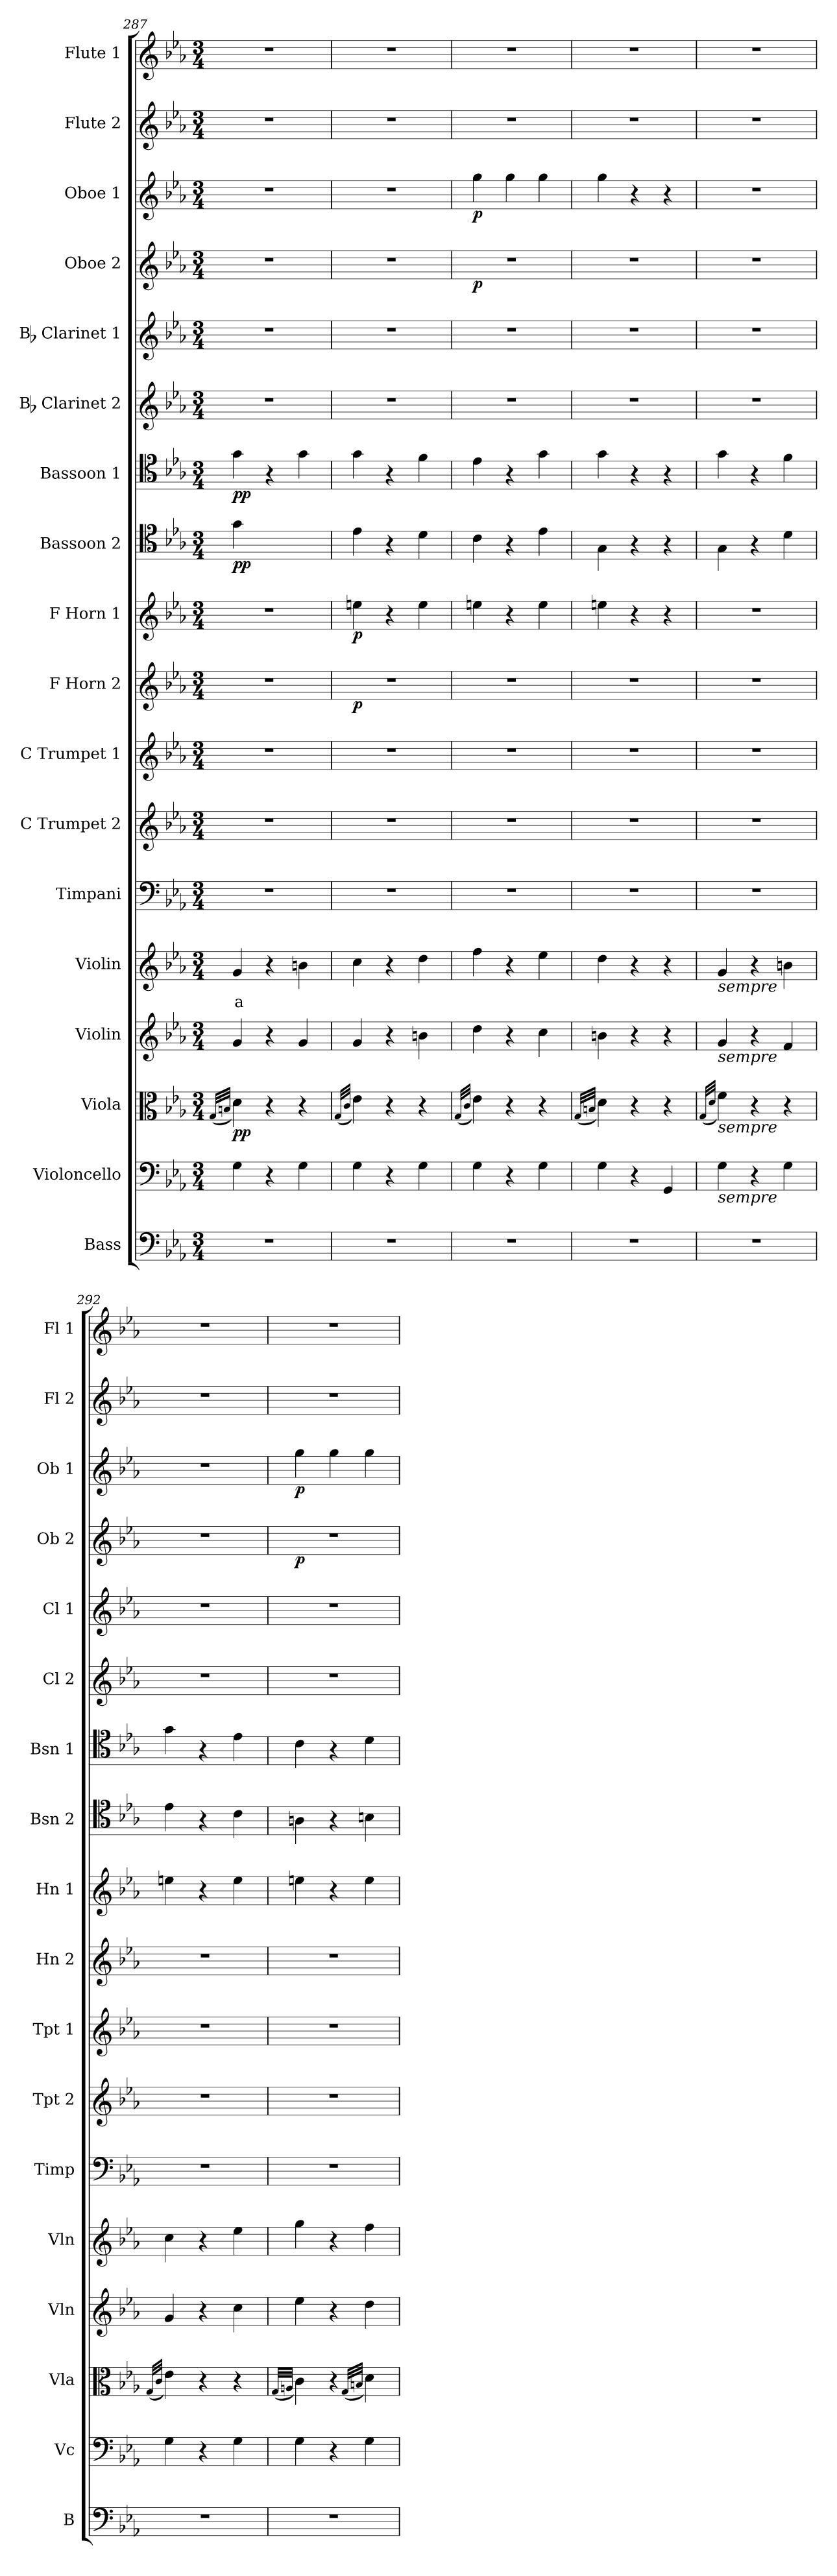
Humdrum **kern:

**kern	**kern	**kern	**dynam	**kern	**kern	**text	**kern	**kern	**kern	**kern	**dynam	**kern	**dynam	**kern	**dynam	**kern	**dynam	**kern	**kern	**kern	**dynam	**kern	**dynam	**kern	**kern
*part18	*part17	*part16	*part16	*part15	*part14	*part14	*part13	*part12	*part11	*part10	*part10	*part9	*part9	*part8	*part8	*part7	*part7	*part6	*part5	*part4	*part4	*part3	*part3	*part2	*part1
*staff18	*staff17	*staff16	*staff16	*staff15	*staff14	*staff14	*staff13	*staff12	*staff11	*staff10	*staff10	*staff9	*staff9	*staff8	*staff8	*staff7	*staff7	*staff6	*staff5	*staff4	*staff4	*staff3	*staff3	*staff2	*staff1
*I"Bass	*I"Violoncello	*I"Viola	*	*I"Violin	*I"Violin	*	*I"Timpani	*I"C Trumpet 2	*I"C Trumpet 1	*I"F Horn 2	*	*I"F Horn 1	*	*I"Bassoon 2	*	*I"Bassoon 1	*	*I"Bb Clarinet 2	*I"Bb Clarinet 1	*I"Oboe 2	*	*I"Oboe 1	*	*I"Flute 2	*I"Flute 1
*I'B	*I'Vc	*I'Vla	*	*I'Vln	*I'Vln	*	*I'Timp	*I'Tpt 2	*I'Tpt 1	*I'Hn 2	*	*I'Hn 1	*	*I'Bsn 2	*	*I'Bsn 1	*	*I'Cl 2	*I'Cl 1	*I'Ob 2	*	*I'Ob 1	*	*I'Fl 2	*I'Fl 1
*clefF4	*clefF4	*clefC3	*	*clefG2	*clefG2	*	*clefF4	*clefG2	*clefG2	*clefG2	*	*clefG2	*	*clefC4	*	*clefC4	*	*clefG2	*clefG2	*clefG2	*	*clefG2	*	*clefG2	*clefG2
*ITrd7c12	*	*	*	*	*	*	*	*	*	*ITrd4c7	*	*ITrd4c7	*	*	*	*	*	*ITrd1c2	*ITrd1c2	*	*	*	*	*	*
*k[b-e-a-]	*k[b-e-a-]	*k[b-e-a-]	*	*k[b-e-a-]	*k[b-e-a-]	*	*k[b-e-a-]	*k[b-e-a-]	*k[b-e-a-]	*k[b-e-a-d-]	*	*k[b-e-a-d-]	*	*k[b-e-a-]	*	*k[b-e-a-]	*	*k[b-e-a-d-g-]	*k[b-e-a-d-g-]	*k[b-e-a-]	*	*k[b-e-a-]	*	*k[b-e-a-]	*k[b-e-a-]
*M3/4	*M3/4	*M3/4	*	*M3/4	*M3/4	*	*M3/4	*M3/4	*M3/4	*M3/4	*	*M3/4	*	*M3/4	*	*M3/4	*	*M3/4	*M3/4	*M3/4	*	*M3/4	*	*M3/4	*M3/4
=287	=287	=287	=287	=287	=287	=287	=287	=287	=287	=287	=287	=287	=287	=287	=287	=287	=287	=287	=287	=287	=287	=287	=287	=287	=287
.	.	(32qGLLL	.	.	.	.	.	.	.	.	.	.	.	.	.	.	.	.	.	.	.	.	.	.	.
.	.	32qBnJJJ	.	.	.	.	.	.	.	.	.	.	.	.	.	.	.	.	.	.	.	.	.	.	.
!	!	!	!LO:DY:b	!	!	!LO:LY:b	!	!	!	!	!	!	!	!	!LO:DY:b	!	!LO:DY:b	!	!	!	!	!	!	!	!
2.r	4G	4d)	pp	4g	4g	a	2.r	2.r	2.r	2.r	.	2.r	.	4g	pp	4g	pp	2.r	2.r	2.r	.	2.r	.	2.r	2.r
.	4r	4r	.	4r	4r	.	.	.	.	.	.	.	.	2ryy	.	4r	.	.	.	.	.	.	.	.	.
.	4G	4r	.	4g	4bn	.	.	.	.	.	.	.	.	.	.	4g\	.	.	.	.	.	.	.	.	.
=288	=288	=288	=288	=288	=288	=288	=288	=288	=288	=288	=288	=288	=288	=288	=288	=288	=288	=288	=288	=288	=288	=288	=288	=288	=288
.	.	(32qGLLL	.	.	.	.	.	.	.	.	.	.	.	.	.	.	.	.	.	.	.	.	.	.	.
.	.	32qcJJJ	.	.	.	.	.	.	.	.	.	.	.	.	.	.	.	.	.	.	.	.	.	.	.
!	!	!	!	!	!	!	!	!	!	!	!LO:DY:b	!	!LO:DY:b	!	!	!	!	!	!	!	!	!	!	!	!
2.r	4G	4e-)	.	4g	4cc	.	2.r	2.r	2.r	2.r	p	4an	p	4e-\	.	4g\	.	2.r	2.r	2.r	.	2.r	.	2.r	2.r
.	4r	4r	.	4r	4r	.	.	.	.	.	.	4r	.	4r	.	4r	.	.	.	.	.	.	.	.	.
.	4G	4r	.	4bn	4dd	.	.	.	.	.	.	4a	.	4d\	.	4f\	.	.	.	.	.	.	.	.	.
=289	=289	=289	=289	=289	=289	=289	=289	=289	=289	=289	=289	=289	=289	=289	=289	=289	=289	=289	=289	=289	=289	=289	=289	=289	=289
.	.	(32qGLLL	.	.	.	.	.	.	.	.	.	.	.	.	.	.	.	.	.	.	.	.	.	.	.
.	.	32qcJJJ	.	.	.	.	.	.	.	.	.	.	.	.	.	.	.	.	.	.	.	.	.	.	.
!	!	!	!	!	!	!	!	!	!	!	!	!	!	!	!	!	!	!	!	!	!LO:DY:b	!	!LO:DY:b	!	!
2.r	4G	4e-)	.	4dd	4ff	.	2.r	2.r	2.r	2.r	.	4an	.	4c\	.	4e-\	.	2.r	2.r	2.r	p	4gg	p	2.r	2.r
.	4r	4r	.	4r	4r	.	.	.	.	.	.	4r	.	4r	.	4r	.	.	.	.	.	4gg	.	.	.
.	4G	4r	.	4cc	4ee-	.	.	.	.	.	.	4a	.	4e-\	.	4g\	.	.	.	.	.	4gg	.	.	.
=290	=290	=290	=290	=290	=290	=290	=290	=290	=290	=290	=290	=290	=290	=290	=290	=290	=290	=290	=290	=290	=290	=290	=290	=290	=290
.	.	(32qGLLL	.	.	.	.	.	.	.	.	.	.	.	.	.	.	.	.	.	.	.	.	.	.	.
.	.	32qBnJJJ	.	.	.	.	.	.	.	.	.	.	.	.	.	.	.	.	.	.	.	.	.	.	.
2.r	4G	4d)	.	4bn	4dd	.	2.r	2.r	2.r	2.r	.	4an	.	4G\	.	4g\	.	2.r	2.r	2.r	.	4gg	.	2.r	2.r
.	4r	4r	.	4r	4r	.	.	.	.	.	.	4r	.	4r	.	4r	.	.	.	.	.	4r	.	.	.
.	4GG	4r	.	4r	4r	.	.	.	.	.	.	4r	.	4r	.	4r	.	.	.	.	.	4r	.	.	.
=291	=291	=291	=291	=291	=291	=291	=291	=291	=291	=291	=291	=291	=291	=291	=291	=291	=291	=291	=291	=291	=291	=291	=291	=291	=291
.	.	(32qGLLL	.	.	.	.	.	.	.	.	.	.	.	.	.	.	.	.	.	.	.	.	.	.	.
.	.	32qdJJJ	.	.	.	.	.	.	.	.	.	.	.	.	.	.	.	.	.	.	.	.	.	.	.
!	!	!	!	!	!LO:TX:b:i:t=sempre	!	!	!	!	!	!	!	!	!	!	!	!	!	!	!	!	!	!	!	!
!	!	!	!	!LO:TX:b:i:t=sempre	!	!	!	!	!	!	!	!	!	!	!	!	!	!	!	!	!	!	!	!	!
!	!	!LO:TX:b:i:t=sempre	!	!	!	!	!	!	!	!	!	!	!	!	!	!	!	!	!	!	!	!	!	!	!
!	!LO:TX:b:i:t=sempre	!	!	!	!	!	!	!	!	!	!	!	!	!	!	!	!	!	!	!	!	!	!	!	!
2.r	4G	4f)	.	4g	4g	.	2.r	2.r	2.r	2.r	.	2.r	.	4G\	.	4g\	.	2.r	2.r	2.r	.	2.r	.	2.r	2.r
.	4r	4r	.	4r	4r	.	.	.	.	.	.	.	.	4r	.	4r	.	.	.	.	.	.	.	.	.
.	4G	4r	.	4f	4bn	.	.	.	.	.	.	.	.	4d\	.	4f\	.	.	.	.	.	.	.	.	.
=292	=292	=292	=292	=292	=292	=292	=292	=292	=292	=292	=292	=292	=292	=292	=292	=292	=292	=292	=292	=292	=292	=292	=292	=292	=292
.	.	(32qGLLL	.	.	.	.	.	.	.	.	.	.	.	.	.	.	.	.	.	.	.	.	.	.	.
.	.	32qcJJJ	.	.	.	.	.	.	.	.	.	.	.	.	.	.	.	.	.	.	.	.	.	.	.
2.r	4G	4e-)	.	4g	4cc	.	2.r	2.r	2.r	2.r	.	4an	.	4e-\	.	4g\	.	2.r	2.r	2.r	.	2.r	.	2.r	2.r
.	4r	4r	.	4r	4r	.	.	.	.	.	.	4r	.	4r	.	4r	.	.	.	.	.	.	.	.	.
.	4G	4r	.	4cc	4ee-	.	.	.	.	.	.	4a	.	4c\	.	4e-\	.	.	.	.	.	.	.	.	.
!!LO:PB:g=z
=293	=293	=293	=293	=293	=293	=293	=293	=293	=293	=293	=293	=293	=293	=293	=293	=293	=293	=293	=293	=293	=293	=293	=293	=293	=293
.	.	(32qGLLL	.	.	.	.	.	.	.	.	.	.	.	.	.	.	.	.	.	.	.	.	.	.	.
.	.	32qAnJJJ	.	.	.	.	.	.	.	.	.	.	.	.	.	.	.	.	.	.	.	.	.	.	.
!	!	!	!	!	!	!	!	!	!	!	!	!	!	!	!	!	!	!	!	!	!LO:DY:b	!	!LO:DY:b	!	!
2.r	4G	4c)	.	4ee-	4gg	.	2.r	2.r	2.r	2.r	.	4an	.	4An\	.	4c\	.	2.r	2.r	2.r	p	4gg	p	2.r	2.r
.	4r	4r	.	4r	4r	.	.	.	.	.	.	4r	.	4r	.	4r	.	.	.	.	.	4gg	.	.	.
.	.	(32qGLLL	.	.	.	.	.	.	.	.	.	.	.	.	.	.	.	.	.	.	.	.	.	.	.
.	.	32qBnJJJ	.	.	.	.	.	.	.	.	.	.	.	.	.	.	.	.	.	.	.	.	.	.	.
.	4G	4d)	.	4dd	4ff	.	.	.	.	.	.	4a	.	4Bn\	.	4d\	.	.	.	.	.	4gg	.	.	.
=	=	=	=	=	=	=	=	=	=	=	=	=	=	=	=	=	=	=	=	=	=	=	=	=	=
*-	*-	*-	*-	*-	*-	*-	*-	*-	*-	*-	*-	*-	*-	*-	*-	*-	*-	*-	*-	*-	*-	*-	*-	*-	*-
